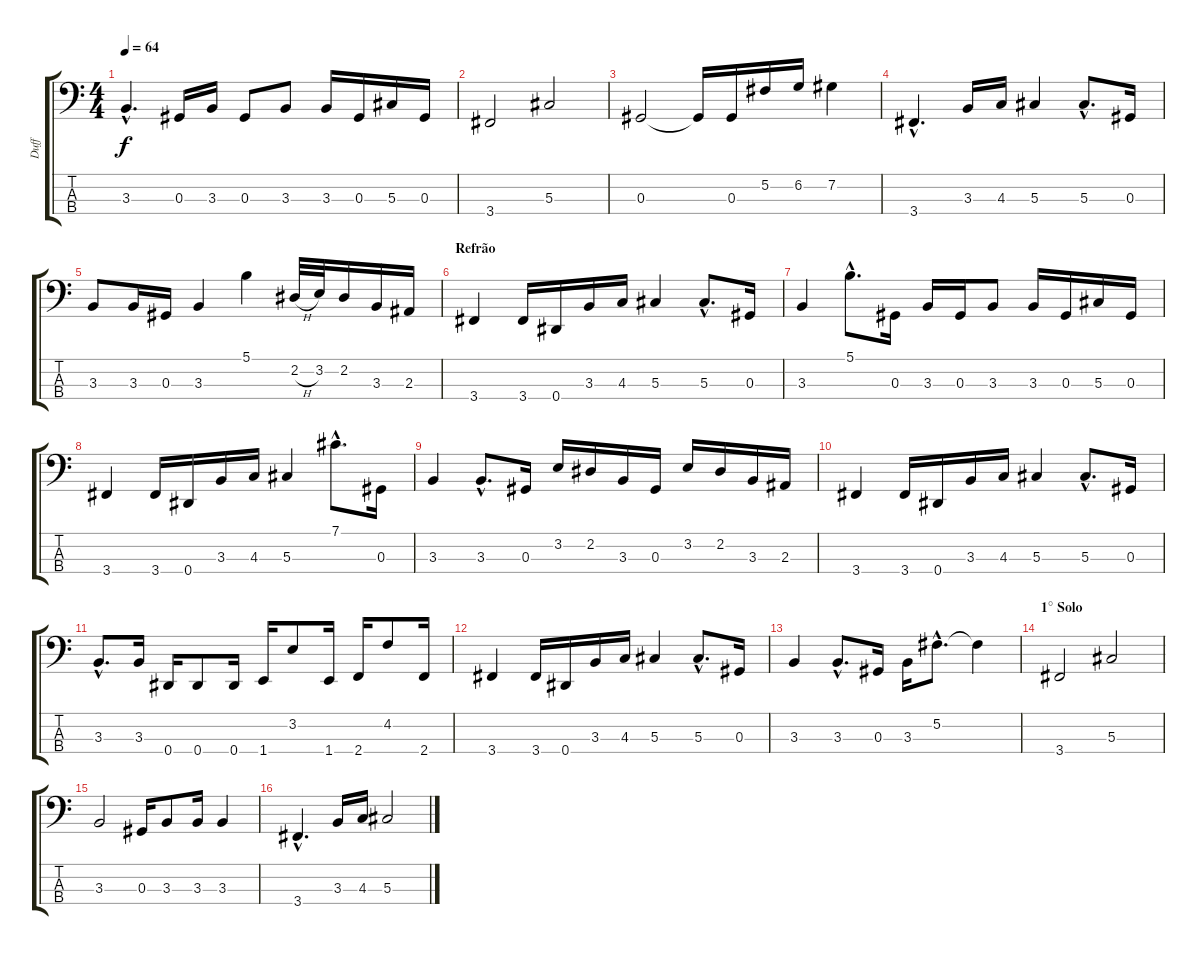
\track ("Duff" "Duff") {instrument electricbasspick}
\staff {score tabs}
\tuning (Gb2 Db2 Ab1 Eb1) {hide}
\ts (4 4)
\tempo 64
\clef f4
\ks c
3.3{hac}.4{d dy f} 0.3.16 3.3.16 0.3.8 3.3.8 3.3.16 0.3.16 5.3.16 0.3.16 |
3.4.2 5.3.2 |
0.3.2 0.3{t}.16 0.3.16 5.2.16 6.2.16 7.2.4 |
3.4{hac}.4{d} 3.3.16 4.3.16 5.3.4 5.3{hac}.8{d} 0.3.16 |
3.3.8 3.3.16 0.3.16 3.3.4 5.1.4 2.2{h}.32 3.2.32 2.2.16 3.3.16 2.3.16 |
\section ("" "Refrão")
3.4.4 3.4.16 0.4.16 3.3.16 4.3.16 5.3.4 5.3{hac}.8{d} 0.3.16 |
3.3.4 5.1{hac}.8{d} 0.3.16 3.3.16 0.3.16 3.3.8 3.3.16 0.3.16 5.3.16 0.3.16 |
3.4.4 3.4.16 0.4.16 3.3.16 4.3.16 5.3.4 7.1{hac}.8{d} 0.3.16 |
3.3.4 3.3{hac}.8{d} 0.3.16 3.2.16 2.2.16 3.3.16 0.3.16 3.2.16 2.2.16 3.3.16 2.3.16 |
3.4.4 3.4.16 0.4.16 3.3.16 4.3.16 5.3.4 5.3{hac}.8{d} 0.3.16 |
3.3{hac}.8{d} 3.3.16 0.4.16 0.4.8 0.4.16 1.4.16 3.2.8 1.4.16 2.4.16 4.2.8 2.4.16 |
3.4.4 3.4.16 0.4.16 3.3.16 4.3.16 5.3.4 5.3{hac}.8{d} 0.3.16 |
3.3.4 3.3{hac}.8{d} 0.3.16 3.3.16 5.2{hac}.8{d} 5.2{t}.4 |
\section ("" "1° Solo")
3.4.2 5.3.2 |
3.3.2 0.3.16 3.3.8 3.3.16 3.3.4 |
3.4{hac}.4{d} 3.3.16 4.3.16 5.3.2
